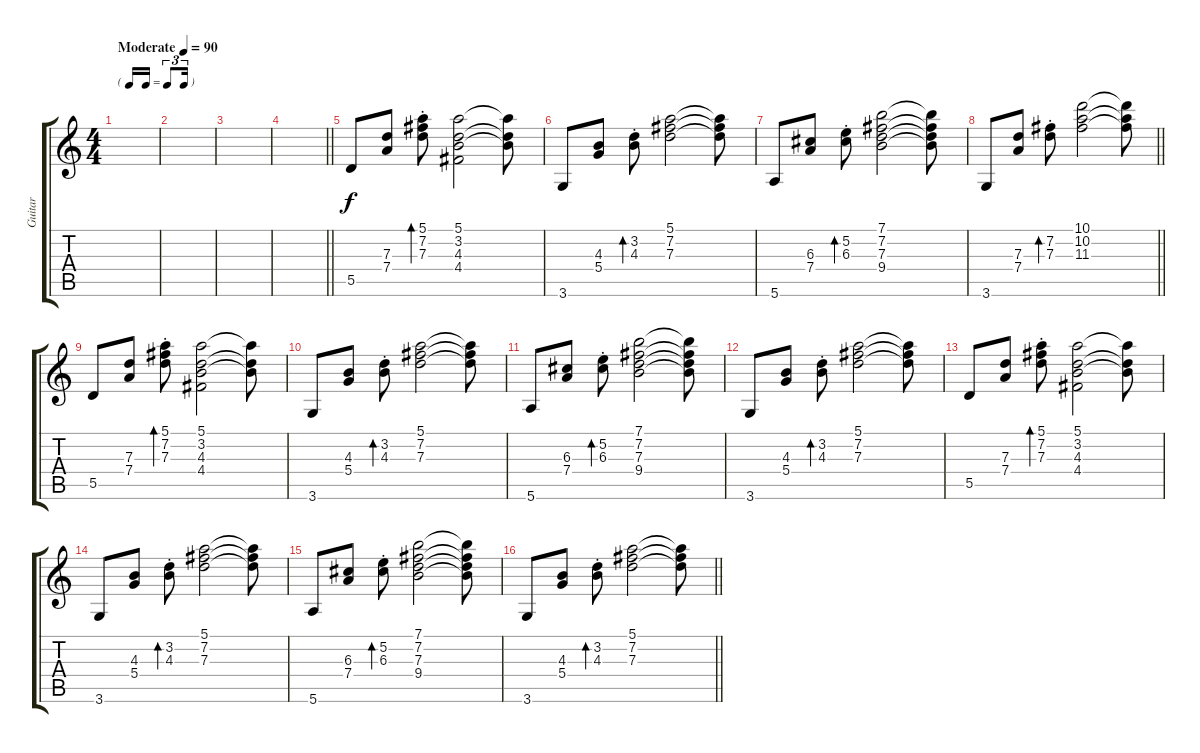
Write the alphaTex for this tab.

\track ("Guitar" "Guitar") {instrument acousticguitarsteel}
\staff {score tabs}
\tuning (E4 B3 G3 D3 A2 E2) {hide}
\ts (4 4)
\tf triplet16th
\tempo (90 "Moderate")
\clef g2
\ks c
|
|
|
\barLineRight lightlight
|
5.5.8 (7.3 7.4).8 (5.1{st} 7.2{st} 7.3{st}).8{bd 120} (5.1 3.2 4.3 4.4).2 (5.1{t} 3.2{t} 4.3{t}).8 |
3.6.8 (4.3 5.4).8 (3.2{st} 4.3{st}).8{bd 120} (5.1 7.2 7.3).2 (5.1{t} 7.2{t} 7.3{t}).8 |
5.6.8 (6.3 7.4).8 (5.2{st} 6.3{st}).8{bd 120} (7.1 7.2 7.3 9.4).2 (7.1{t} 7.2{t} 7.3{t} 9.4{t}).8 |
\barLineRight lightlight
3.6.8 (7.3 7.4).8 (7.2{st} 7.3{st}).8{bd 120} (10.1 10.2 11.3).2 (10.1{t} 10.2{t} 11.3{t}).8 |
5.5.8 (7.3 7.4).8 (5.1{st} 7.2{st} 7.3{st}).8{bd 120} (5.1 3.2 4.3 4.4).2 (5.1{t} 3.2{t} 4.3{t}).8 |
3.6.8 (4.3 5.4).8 (3.2{st} 4.3{st}).8{bd 120} (5.1 7.2 7.3).2 (5.1{t} 7.2{t} 7.3{t}).8 |
5.6.8 (6.3 7.4).8 (5.2{st} 6.3{st}).8{bd 120} (7.1 7.2 7.3 9.4).2 (7.1{t} 7.2{t} 7.3{t} 9.4{t}).8 |
3.6.8 (4.3 5.4).8 (3.2{st} 4.3{st}).8{bd 120} (5.1 7.2 7.3).2 (5.1{t} 7.2{t} 7.3{t}).8 |
5.5.8 (7.3 7.4).8 (5.1{st} 7.2{st} 7.3{st}).8{bd 120} (5.1 3.2 4.3 4.4).2 (5.1{t} 3.2{t} 4.3{t}).8 |
3.6.8 (4.3 5.4).8 (3.2{st} 4.3{st}).8{bd 120} (5.1 7.2 7.3).2 (5.1{t} 7.2{t} 7.3{t}).8 |
5.6.8 (6.3 7.4).8 (5.2{st} 6.3{st}).8{bd 120} (7.1 7.2 7.3 9.4).2 (7.1{t} 7.2{t} 7.3{t} 9.4{t}).8 |
\barLineRight lightlight
3.6.8 (4.3 5.4).8 (3.2{st} 4.3{st}).8{bd 120} (5.1 7.2 7.3).2 (5.1{t} 7.2{t} 7.3{t}).8
